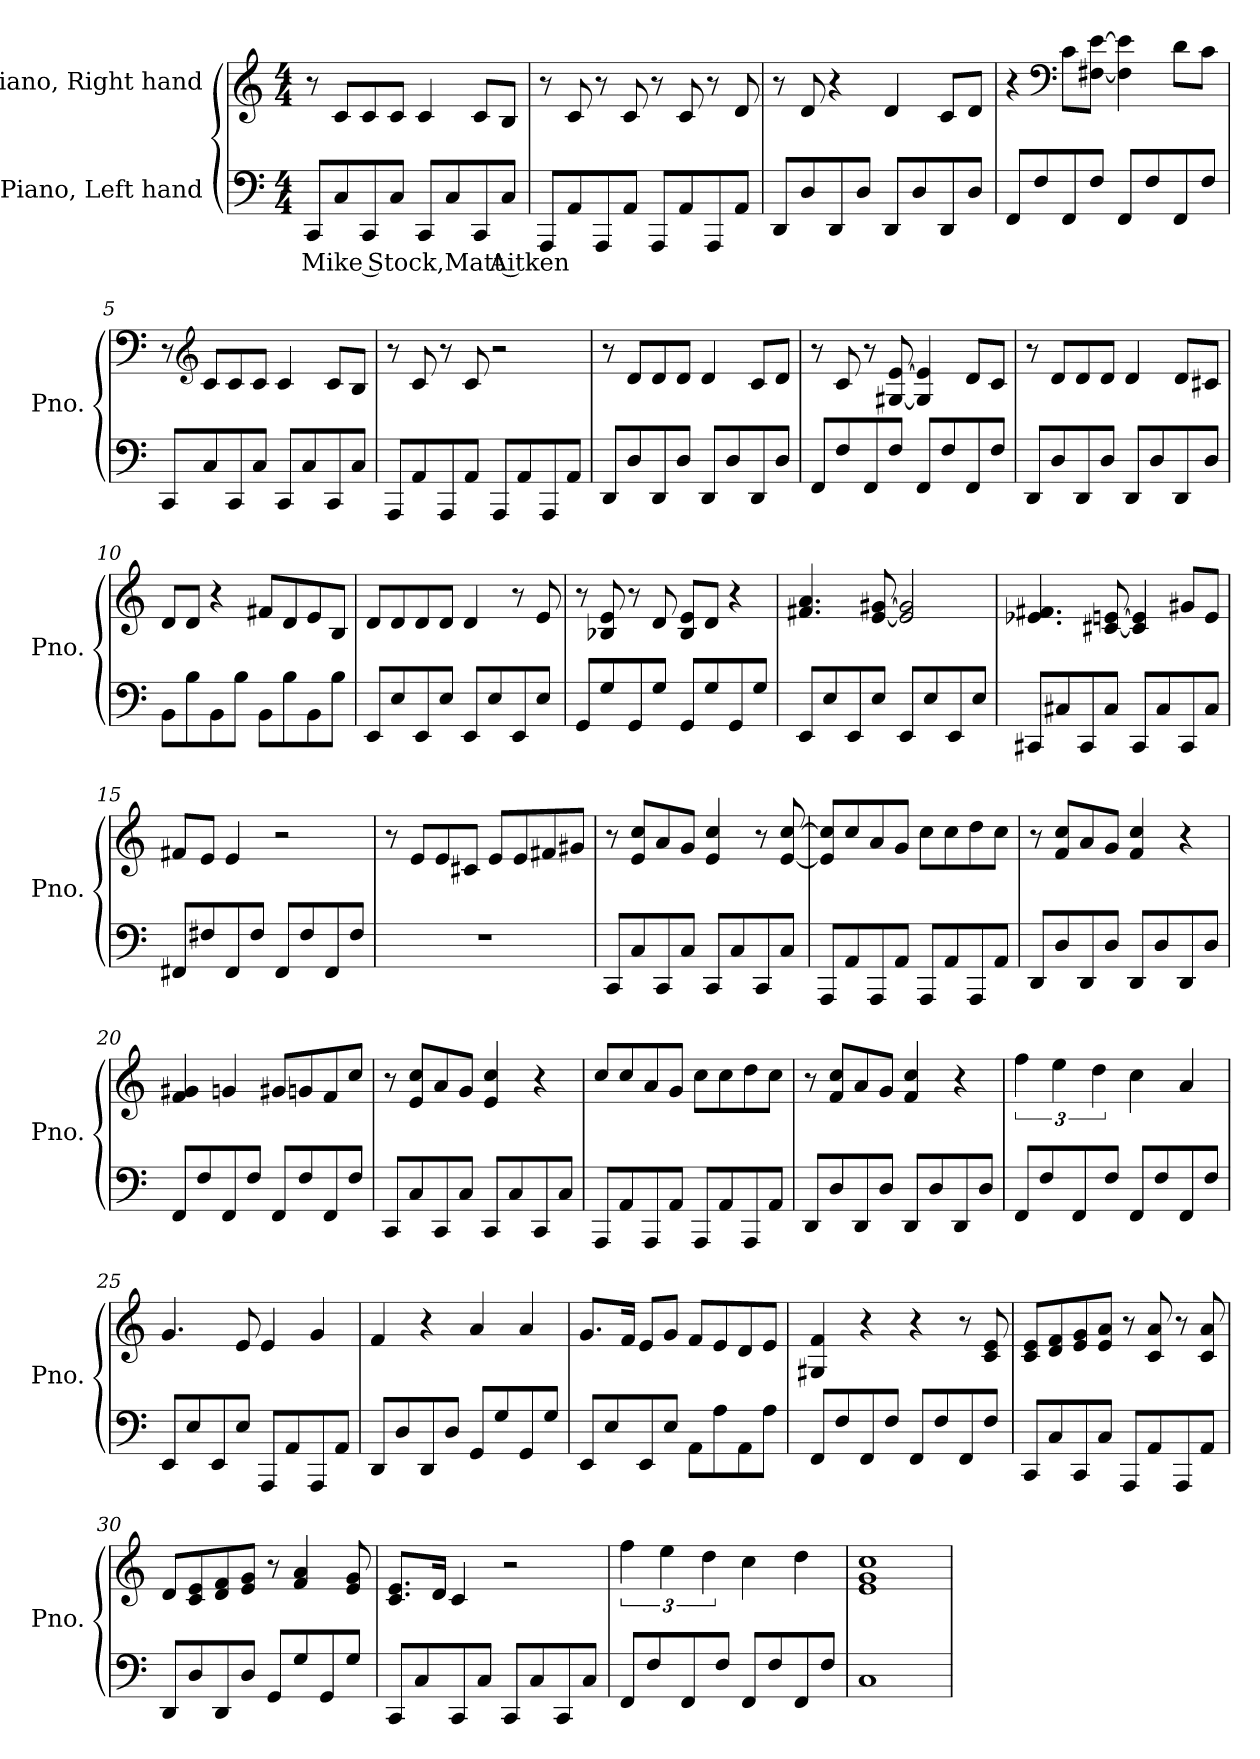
**kern	**text	**kern
*part2	*part2	*part1
*staff2	*staff2	*staff1
*I"Piano, Left hand	*	*I"Piano, Right hand
*I'Pno.	*	*I'Pno.
*clefF4	*	*clefG2
*k[]	*	*k[]
*M4/4	*	*M4/4
*MM120	*	*MM120
=1	=1	=1
!	!LO:LY:b	!
8CC/L	Mike Stock,Matt Aitken	8r
8C/	.	8c/L
8CC/	.	8c/
8C/J	.	8c/J
8CC/L	.	4c/
8C/	.	.
8CC/	.	8c/L
8C/J	.	8B/J
=2	=2	=2
8AAA/L	.	8r
8AA/	.	8c/
8AAA/	.	8r
8AA/J	.	8c/
8AAA/L	.	8r
8AA/	.	8c/
8AAA/	.	8r
8AA/J	.	8d/
!!LO:LB:g=z
=3	=3	=3
8DD/L	.	8r
8D/	.	8d/
8DD/	.	4r
8D/J	.	.
8DD/L	.	4d/
8D/	.	.
8DD/	.	8c/L
8D/J	.	8d/J
=4	=4	=4
8FF/L	.	4r
8F/	.	.
*	*	*clefF4
8FF/	.	8c\L
8F/J	.	[8F#X\ [8e\J
8FF/L	.	4F#\] 4e\]
8F/	.	.
8FF/	.	8d\L
8F/J	.	8c\J
=5	=5	=5
8CC/L	.	8r
*	*	*clefG2
8C/	.	8c/L
8CC/	.	8c/
8C/J	.	8c/J
8CC/L	.	4c/
8C/	.	.
8CC/	.	8c/L
8C/J	.	8B/J
=6	=6	=6
8AAA/L	.	8r
8AA/	.	8c/
8AAA/	.	8r
8AA/J	.	8c/
8AAA/L	.	2r
8AA/	.	.
8AAA/	.	.
8AA/J	.	.
!!LO:LB:g=z
=7	=7	=7
8DD/L	.	8r
8D/	.	8d/L
8DD/	.	8d/
8D/J	.	8d/J
8DD/L	.	4d/
8D/	.	.
8DD/	.	8c/L
8D/J	.	8d/J
=8	=8	=8
8FF/L	.	8r
8F/	.	8c/
8FF/	.	8r
8F/J	.	[8G#X/ [8e/
8FF/L	.	4G#/] 4e/]
8F/	.	.
8FF/	.	8d/L
8F/J	.	8c/J
=9	=9	=9
8DD/L	.	8r
8D/	.	8d/L
8DD/	.	8d/
8D/J	.	8d/J
8DD/L	.	4d/
8D/	.	.
8DD/	.	8d/L
8D/J	.	8c#X/J
=10	=10	=10
8BB\L	.	8d/L
8B\	.	8d/J
8BB\	.	4r
8B\J	.	.
8BB\L	.	8f#X/L
8B\	.	8d/
8BB\	.	8e/
8B\J	.	8B/J
!!LO:LB:g=z
=11	=11	=11
8EE/L	.	8d/L
8E/	.	8d/
8EE/	.	8d/
8E/J	.	8d/J
8EE/L	.	4d/
8E/	.	.
8EE/	.	8r
8E/J	.	8e/
=12	=12	=12
8GG/L	.	8r
8G/	.	8B-X/ 8e/
8GG/	.	8r
8G/J	.	8d/
8GG/L	.	8B-/ 8e/L
8G/	.	8d/J
8GG/	.	4r
8G/J	.	.
=13	=13	=13
8EE/L	.	4.f#X/ 4.a/
8E/	.	.
8EE/	.	.
8E/J	.	[8e/ [8g#X/
8EE/L	.	2e/] 2g#/]
8E/	.	.
8EE/	.	.
8E/J	.	.
=14	=14	=14
8CC#X/L	.	4.e-X/ 4.f#X/
8C#X/	.	.
8CC#/	.	.
8C#/J	.	[8c#X/ [8en/
8CC#/L	.	4c#/] 4e/]
8C#/	.	.
8CC#/	.	8g#X/L
8C#/J	.	8e/J
!!LO:LB:g=z
=15	=15	=15
8FF#X/L	.	8f#X/L
8F#X/	.	8e/J
8FF#/	.	4e/
8F#/J	.	.
8FF#/L	.	2r
8F#/	.	.
8FF#/	.	.
8F#/J	.	.
=16	=16	=16
1r	.	8r
.	.	8e/L
.	.	8e/
.	.	8c#X/J
.	.	8e/L
.	.	8e/
.	.	8f#X/
.	.	8g#X/J
=17	=17	=17
8CC/L	.	8r
8C/	.	8e/ 8cc/L
8CC/	.	8a/
8C/J	.	8g/J
8CC/L	.	4e/ 4cc/
8C/	.	.
8CC/	.	8r
8C/J	.	[8e/ [8cc/
=18	=18	=18
8AAA/L	.	8e/] 8cc/]L
8AA/	.	8cc/
8AAA/	.	8a/
8AA/J	.	8g/J
8AAA/L	.	8cc\L
8AA/	.	8cc\
8AAA/	.	8dd\
8AA/J	.	8cc\J
!!LO:LB:g=z
=19	=19	=19
8DD/L	.	8r
8D/	.	8f/ 8cc/L
8DD/	.	8a/
8D/J	.	8g/J
8DD/L	.	4f/ 4cc/
8D/	.	.
8DD/	.	4r
8D/J	.	.
=20	=20	=20
8FF/L	.	4f/ 4g#X/
8F/	.	.
8FF/	.	4gn/
8F/J	.	.
8FF/L	.	8g#X/L
8F/	.	8gn/
8FF/	.	8f/
8F/J	.	8cc/J
=21	=21	=21
8CC/L	.	8r
8C/	.	8e/ 8cc/L
8CC/	.	8a/
8C/J	.	8g/J
8CC/L	.	4e/ 4cc/
8C/	.	.
8CC/	.	4r
8C/J	.	.
=22	=22	=22
8AAA/L	.	8cc/L
8AA/	.	8cc/
8AAA/	.	8a/
8AA/J	.	8g/J
8AAA/L	.	8cc\L
8AA/	.	8cc\
8AAA/	.	8dd\
8AA/J	.	8cc\J
=23	=23	=23
8DD/L	.	8r
8D/	.	8f/ 8cc/L
8DD/	.	8a/
8D/J	.	8g/J
8DD/L	.	4f/ 4cc/
8D/	.	.
8DD/	.	4r
8D/J	.	.
!!LO:PB:g=z
=24	=24	=24
8FF/L	.	6ff\
8F/	.	.
.	.	6ee\
8FF/	.	.
.	.	6dd\
8F/J	.	.
8FF/L	.	4cc\
8F/	.	.
8FF/	.	4a/
8F/J	.	.
=25	=25	=25
8EE/L	.	4.g/
8E/	.	.
8EE/	.	.
8E/J	.	8e/
8AAA/L	.	4e/
8AA/	.	.
8AAA/	.	4g/
8AA/J	.	.
=26	=26	=26
8DD/L	.	4f/
8D/	.	.
8DD/	.	4r
8D/J	.	.
8GG/L	.	4a/
8G/	.	.
8GG/	.	4a/
8G/J	.	.
=27	=27	=27
8EE/L	.	8.g/L
8E/	.	.
.	.	16f/Jk
8EE/	.	8e/L
8E/J	.	8g/J
8AA\L	.	8f/L
8A\	.	8e/
8AA\	.	8d/
8A\J	.	8e/J
=28	=28	=28
8FF/L	.	4G#X/ 4f/
8F/	.	.
8FF/	.	4r
8F/J	.	.
8FF/L	.	4r
8F/	.	.
8FF/	.	8r
8F/J	.	8c/ 8e/
!!LO:LB:g=z
=29	=29	=29
8CC/L	.	8c/ 8e/L
8C/	.	8d/ 8f/
8CC/	.	8e/ 8g/
8C/J	.	8e/ 8a/J
8AAA/L	.	8r
8AA/	.	8c/ 8a/
8AAA/	.	8r
8AA/J	.	8c/ 8a/
=30	=30	=30
8DD/L	.	8d/L
8D/	.	8c/ 8e/
8DD/	.	8d/ 8f/
8D/J	.	8e/ 8g/J
8GG/L	.	8r
8G/	.	4f/ 4a/
8GG/	.	.
8G/J	.	8e/ 8g/
=31	=31	=31
8CC/L	.	8.c/ 8.e/L
8C/	.	.
.	.	16d/Jk
8CC/	.	4c/
8C/J	.	.
8CC/L	.	2r
8C/	.	.
8CC/	.	.
8C/J	.	.
=32	=32	=32
8FF/L	.	6ff\
8F/	.	.
.	.	6ee\
8FF/	.	.
.	.	6dd\
8F/J	.	.
8FF/L	.	4cc\
8F/	.	.
8FF/	.	4dd\
8F/J	.	.
=33	=33	=33
1C	.	1e 1g 1cc
=	=	=
*-	*-	*-
